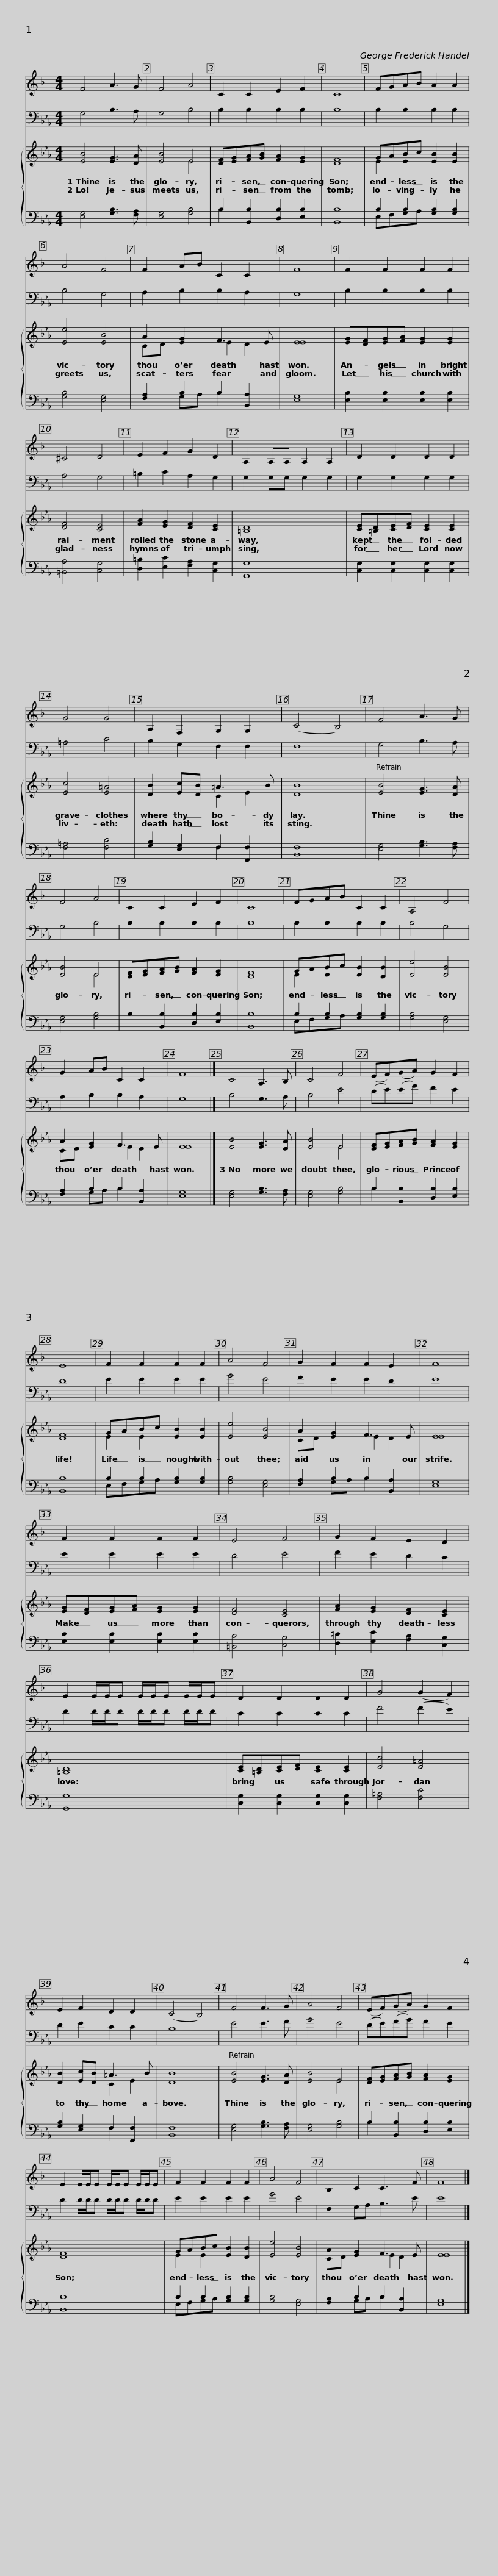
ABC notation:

X:1
%%score 1 2 { ( 3 5 ) | ( 4 6 ) }
L:1/8
M:4/4
I:linebreak $
K:Eb
V:1 treble transpose=-2
V:2 bass
V:3 treble
V:5 treble
V:4 bass
V:6 bass
V:1
[K:F] F4 A3 G | F4 A4 | C2 C2 E2 F2 | C8 | FGAB A2 A2 |$ %5
 A4 F4 | F2 AB C2 C2 | F8 | F2 F2 F2 F2 | ^C4 D4 |$ %10
 E2 F2 G2 D2 | A,2 A,A, A,2 A,2 | D2 D2 D2 D2 | G4 G4 |$ A,2 F,2 G,2 G,2 | %15
 (C4 B,4) | F4 A3 G | F4 A4 | C2 C2 E2 F2 | C8 |$ %20
 FGAB C2 C2 | A,4 F4 | G2 AB C2 C2 | F8 |] C4 A,3 B, | %25
 C4 F4 |$ (EF)(GA) G2 F2 | E8 | F2 F2 F2 F2 | A4 F4 | %30
 G2 F2 F2 E2 |$ F8 | F2 F2 F2 F2 | E4 F4 | G2 F2 E2 D2 |$ %35
 E2 E/E/E E/E/E E/E/E | D2 D2 D2 D2 | G4 (G2 F2) | E2 F2 D2 D2 |$ (C4 B,4) | %40
 F4 F3 G | A4 F4 | (EF)(GA) G2 F2 | E2 E/E/E E/E/E E/E/E |$ F2 F2 F2 F2 | %45
 A4 F4 | B,2 C2 C3 F | F8 |] %48
V:2
 G,4 B,3 A, | G,4 B,4 | B,2 B,2 B,2 B,2 | B,8 | B,2 B,2 B,2 B,2 |$ %5
 B,4 G,4 | A,2 B,2 B,2 A,2 | G,8 | B,2 B,2 B,2 B,2 | A,4 G,4 |$ %10
 =B,2 C2 A,2 G,2 | G,2 G,G, G,2 G,2 | G,2 G,2 G,2 G,2 | =A,4 C4 |$ B,2 G,2 F,2 F,2 | %15
 F,8 | G,4 B,3 A, | G,4 B,4 | B,2 B,2 B,2 B,2 | B,8 |$ %20
 B,2 B,2 B,2 B,2 | B,4 G,4 | A,2 B,2 B,2 A,2 | G,8 |] B,4 G,3 A, | %25
 B,4 E4 |$ (DE)(EG) F2 E2 | D8 | E2 E2 E2 E2 | G4 E4 | %30
 F2 E2 E2 D2 |$ E8 | E2 E2 E2 E2 | D4 E4 | F2 E2 D2 C2 |$ %35
 D2 D/D/D D/D/D D/D/D | C2 C2 C2 C2 | F4 (F2 E2) | D2 E2 C2 C2 |$ B,8 | %40
 E4 E3 F | G4 E4 | (DE)(FG) F2 E2 | D2 D/D/D D/D/D D/D/D |$ E2 E2 E2 E2 | %45
 G4 E4 | F,2 G,A, B,3 E | E8 |] %48
V:3
 [EB]4 [EG]3 [DA] | [EB]4 E4 | [DF][EG][FA][GB] [FA]2 [EG]2 | [DF]8 | GABc [EB]2 [EB]2 |$ %5
 [Ee]4 [EB]4 | A2 [EG]2 F3 E | [EE]8 | [EG][DF][EG][FA] [EG]2 [EG]2 | [DF]4 [CE]4 |$ %10
 [FA]2 [EG]2 [DF]2 [CE]2 | [=B,D]8 | [CE][=B,D][CE][DF] [CE]2 [CE]2 | [Ec]4 [E=A]4 |$ [DB]2 [Ec][DB] =A3 B | %15
 [DB]8 | [EB]4 [EG]3 [DA] | [EB]4 E4 | [DF][EG][FA][GB] [FA]2 [EG]2 | [DF]8 |$ %20
 GABc [EB]2 [DB]2 | [Ee]4 [EB]4 | A2 [EG]2 F3 E | [EE]8 |] [EB]4 [EG]3 [DA] | %25
 [EB]4 E4 |$ [DF][EG][FA][GB] [FA]2 [EG]2 | [DF]8 | GABc [EB]2 [EB]2 | [Ee]4 [EB]4 | %30
 A2 [EG]2 F3 E |$ [EE]8 | [EG][DF][EG][FA] [EG]2 [EG]2 | [DF]4 [CE]4 | [FA]2 [EG]2 [DF]2 [CE]2 |$ %35
 [=B,D]8 | [CE][=B,D][CE][DF] [CE]2 [CE]2 | [Ec]4 [E=A]4 | [DB]2 [Ec][DB] =A3 B |$ [DB]8 | %40
 [EB]4 [EG]3 [DA] | [EB]4 E4 | [DF][EG][FA][GB] [FA]2 [EG]2 | [DF]8 |$ GABc [EB]2 [DB]2 | %45
 [Ee]4 [EB]4 | A2 [EG]2 F3 E | [EE]8 |] %48
V:4
 [E,G,]4 [G,B,]3 [F,A,] | [E,G,]4 [G,B,]4 | B,2 [B,,B,]2 [D,B,]2 [E,B,]2 | [B,,B,]8 | B,2 B,2 [G,B,]2 [G,B,]2 |$ %5
 [G,B,]4 [E,G,]4 | [F,A,]2 B,2 B,2 [B,,A,]2 | [E,G,]8 | [E,B,]2 [E,B,]2 [E,B,]2 [E,B,]2 | [=B,,A,]4 [C,G,]4 |$ %10
 [D,=B,]2 [E,C]2 [F,A,]2 [C,G,]2 | [G,,G,]8 | [C,G,]2 [C,G,]2 [C,G,]2 [C,G,]2 | [F,=A,]4 [F,C]4 |$ [G,B,]2 [E,G,]2 F,2 [F,,F,]2 | %15
 [B,,F,]8 | [E,G,]4 [G,B,]3 [F,A,] | [E,G,]4 [G,B,]4 | B,2 [B,,B,]2 [D,B,]2 [E,B,]2 | [B,,B,]8 |$ %20
 B,2 B,2 [G,B,]2 [G,B,]2 | [G,B,]4 [E,G,]4 | [F,A,]2 B,2 B,2 [B,,A,]2 | [E,G,]8 |] [E,G,]4 [G,B,]3 [F,A,] | %25
 [E,G,]4 [G,B,]4 |$ B,2 [B,,B,]2 [D,B,]2 [E,B,]2 | [B,,B,]8 | B,2 B,2 [G,B,]2 [G,B,]2 | [G,B,]4 [E,G,]4 | %30
 [F,A,]2 B,2 B,2 [B,,A,]2 |$ [E,G,]8 | [E,B,]2 [E,B,]2 [E,B,]2 [E,B,]2 | [=B,,A,]4 [C,G,]4 | [D,=B,]2 [E,C]2 [F,A,]2 [C,G,]2 |$ %35
 [G,,G,]8 | [C,G,]2 [C,G,]2 [C,G,]2 [C,G,]2 | [F,=A,]4 [F,C]4 | [G,B,]2 [E,G,]2 F,2 [F,,F,]2 |$ [B,,F,]8 | %40
 [E,G,]4 [G,B,]3 [F,A,] | [E,G,]4 [G,B,]4 | B,2 [B,,B,]2 [D,B,]2 [E,B,]2 | [B,,B,]8 |$ B,2 B,2 [G,B,]2 [G,B,]2 | %45
 [G,B,]4 [E,G,]4 | [F,A,]2 B,2 B,2 [B,,A,]2 | [E,G,]8 |] %48
V:5
 x8 | x4 E4 | x8 | x8 | E2 E2 x4 |$ %5
 x8 | CD x2 E2 D2 | x8 | x8 | x8 |$ %10
 x8 | x8 | x8 | x8 |$ x4 C2 E2 | %15
 x8 | x8 | x4 E4 | x8 | x8 |$ %20
 E2 E2 x4 | x8 | CD x2 E2 D2 | x8 |] x8 | %25
 x4 E4 |$ x8 | x8 | E2 E2 x4 | x8 | %30
 CD x2 E2 D2 |$ x8 | x8 | x8 | x8 |$ %35
 x8 | x8 | x8 | x4 C2 E2 |$ x8 | %40
 x8 | x4 E4 | x8 | x8 |$ E2 E2 x4 | %45
 x8 | CD x2 E2 D2 | x8 |] %48
V:6
 x8 | x8 | B,2 x6 | x8 | E,F,G,A, x4 |$ %5
 x8 | x2 G,A, B,2 x2 | x8 | x8 | x8 |$ %10
 x8 | x8 | x8 | x8 |$ x4 F,2 x2 | %15
 x8 | x8 | x8 | B,2 x6 | x8 |$ %20
 E,F,G,A, x4 | x8 | x2 G,A, B,2 x2 | x8 |] x8 | %25
 x8 |$ B,2 x6 | x8 | E,F,G,A, x4 | x8 | %30
 x2 G,A, B,2 x2 |$ x8 | x8 | x8 | x8 |$ %35
 x8 | x8 | x8 | x4 F,2 x2 |$ x8 | %40
 x8 | x8 | B,2 x6 | x8 |$ E,F,G,A, x4 | %45
 x8 | x2 G,A, B,2 x2 | x8 |] %48
